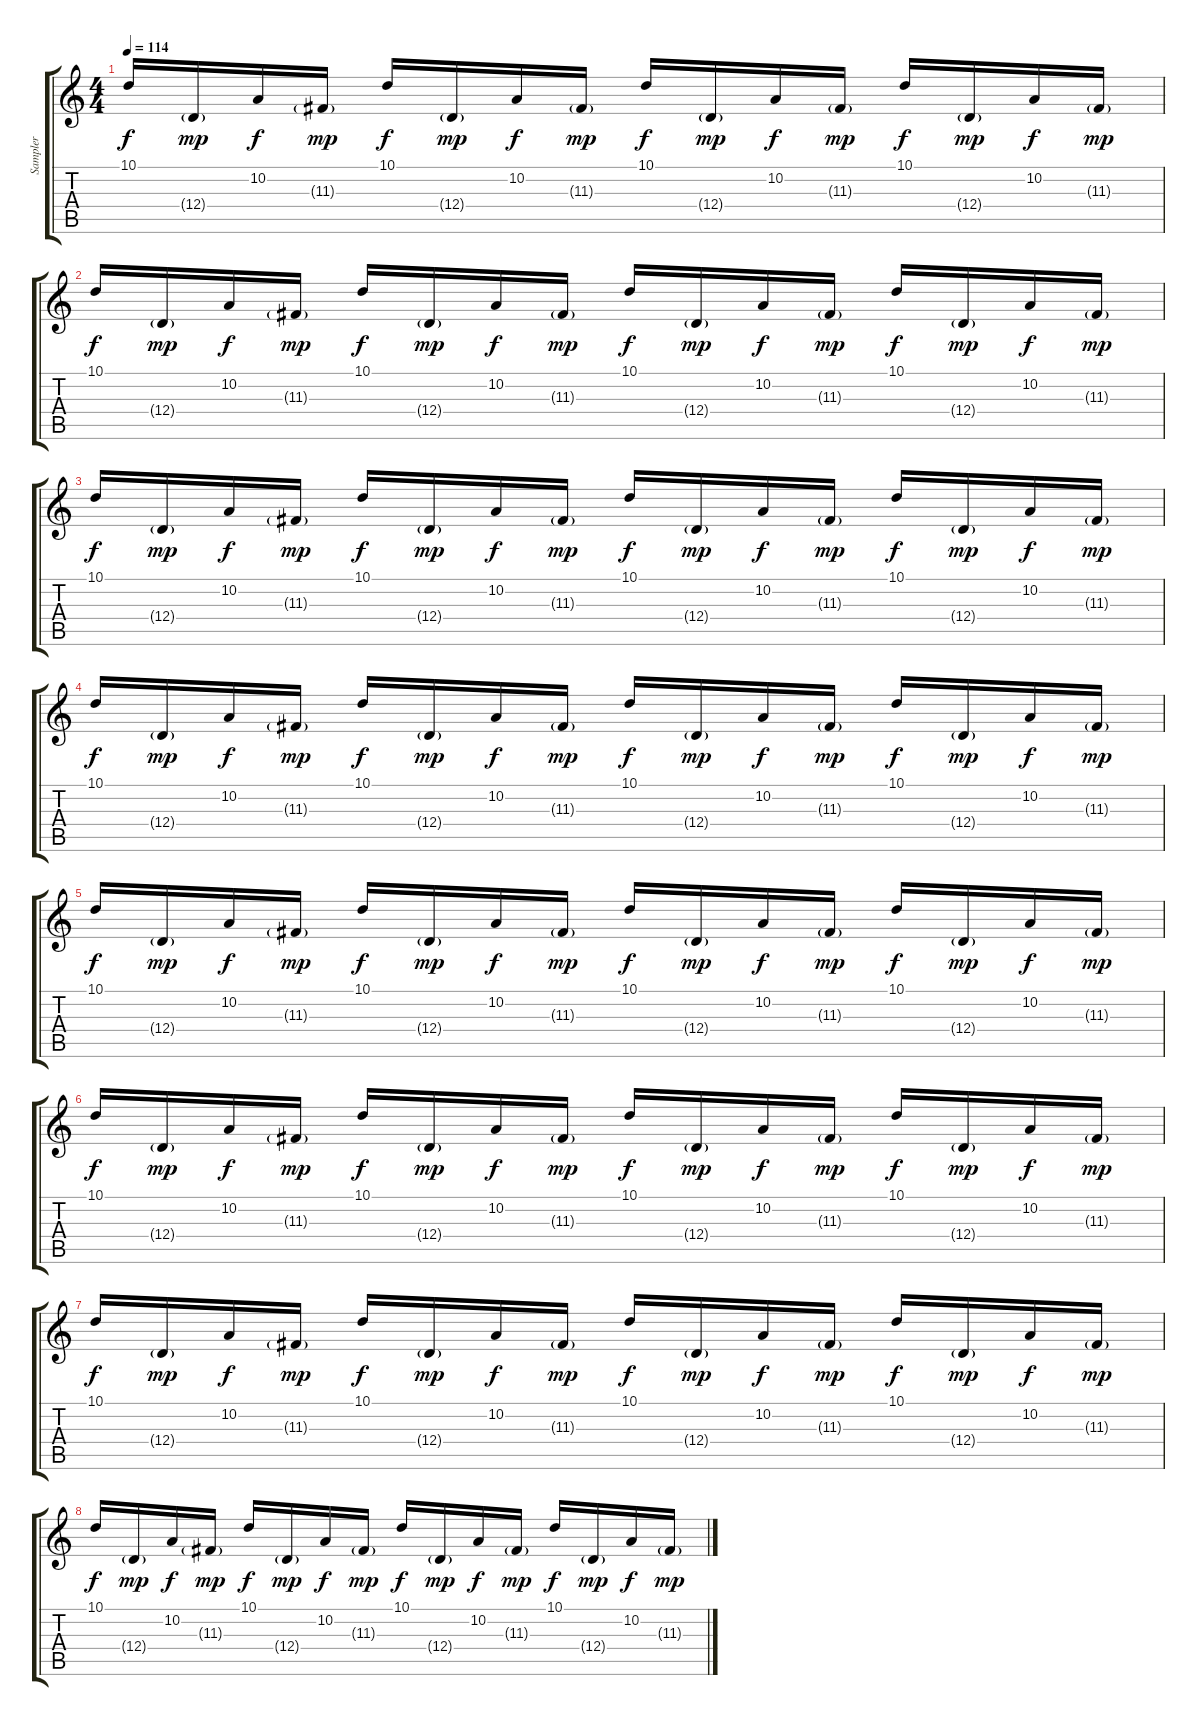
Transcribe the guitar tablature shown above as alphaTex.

\track ("Sampler" "Sampler") {instrument celesta}
\staff {score tabs}
\tuning (E4 B3 G3 D3 A2 E2) {hide}
\ts (4 4)
\tempo 114
\clef g2
\ks c
10.1.16{dy f} 12.4{g}.16{dy mp} 10.2.16{dy f} 11.3{g}.16{dy mp} 10.1.16{dy f} 12.4{g}.16{dy mp} 10.2.16{dy f} 11.3{g}.16{dy mp} 10.1.16{dy f} 12.4{g}.16{dy mp} 10.2.16{dy f} 11.3{g}.16{dy mp} 10.1.16{dy f} 12.4{g}.16{dy mp} 10.2.16{dy f} 11.3{g}.16{dy mp} |
10.1.16{dy f} 12.4{g}.16{dy mp} 10.2.16{dy f} 11.3{g}.16{dy mp} 10.1.16{dy f} 12.4{g}.16{dy mp} 10.2.16{dy f} 11.3{g}.16{dy mp} 10.1.16{dy f} 12.4{g}.16{dy mp} 10.2.16{dy f} 11.3{g}.16{dy mp} 10.1.16{dy f} 12.4{g}.16{dy mp} 10.2.16{dy f} 11.3{g}.16{dy mp} |
10.1.16{dy f} 12.4{g}.16{dy mp} 10.2.16{dy f} 11.3{g}.16{dy mp} 10.1.16{dy f} 12.4{g}.16{dy mp} 10.2.16{dy f} 11.3{g}.16{dy mp} 10.1.16{dy f} 12.4{g}.16{dy mp} 10.2.16{dy f} 11.3{g}.16{dy mp} 10.1.16{dy f} 12.4{g}.16{dy mp} 10.2.16{dy f} 11.3{g}.16{dy mp} |
10.1.16{dy f} 12.4{g}.16{dy mp} 10.2.16{dy f} 11.3{g}.16{dy mp} 10.1.16{dy f} 12.4{g}.16{dy mp} 10.2.16{dy f} 11.3{g}.16{dy mp} 10.1.16{dy f} 12.4{g}.16{dy mp} 10.2.16{dy f} 11.3{g}.16{dy mp} 10.1.16{dy f} 12.4{g}.16{dy mp} 10.2.16{dy f} 11.3{g}.16{dy mp} |
10.1.16{dy f} 12.4{g}.16{dy mp} 10.2.16{dy f} 11.3{g}.16{dy mp} 10.1.16{dy f} 12.4{g}.16{dy mp} 10.2.16{dy f} 11.3{g}.16{dy mp} 10.1.16{dy f} 12.4{g}.16{dy mp} 10.2.16{dy f} 11.3{g}.16{dy mp} 10.1.16{dy f} 12.4{g}.16{dy mp} 10.2.16{dy f} 11.3{g}.16{dy mp} |
10.1.16{dy f} 12.4{g}.16{dy mp} 10.2.16{dy f} 11.3{g}.16{dy mp} 10.1.16{dy f} 12.4{g}.16{dy mp} 10.2.16{dy f} 11.3{g}.16{dy mp} 10.1.16{dy f} 12.4{g}.16{dy mp} 10.2.16{dy f} 11.3{g}.16{dy mp} 10.1.16{dy f} 12.4{g}.16{dy mp} 10.2.16{dy f} 11.3{g}.16{dy mp} |
10.1.16{dy f} 12.4{g}.16{dy mp} 10.2.16{dy f} 11.3{g}.16{dy mp} 10.1.16{dy f} 12.4{g}.16{dy mp} 10.2.16{dy f} 11.3{g}.16{dy mp} 10.1.16{dy f} 12.4{g}.16{dy mp} 10.2.16{dy f} 11.3{g}.16{dy mp} 10.1.16{dy f} 12.4{g}.16{dy mp} 10.2.16{dy f} 11.3{g}.16{dy mp} |
10.1.16{dy f} 12.4{g}.16{dy mp} 10.2.16{dy f} 11.3{g}.16{dy mp} 10.1.16{dy f} 12.4{g}.16{dy mp} 10.2.16{dy f} 11.3{g}.16{dy mp} 10.1.16{dy f} 12.4{g}.16{dy mp} 10.2.16{dy f} 11.3{g}.16{dy mp} 10.1.16{dy f} 12.4{g}.16{dy mp} 10.2.16{dy f} 11.3{g}.16{dy mp}
